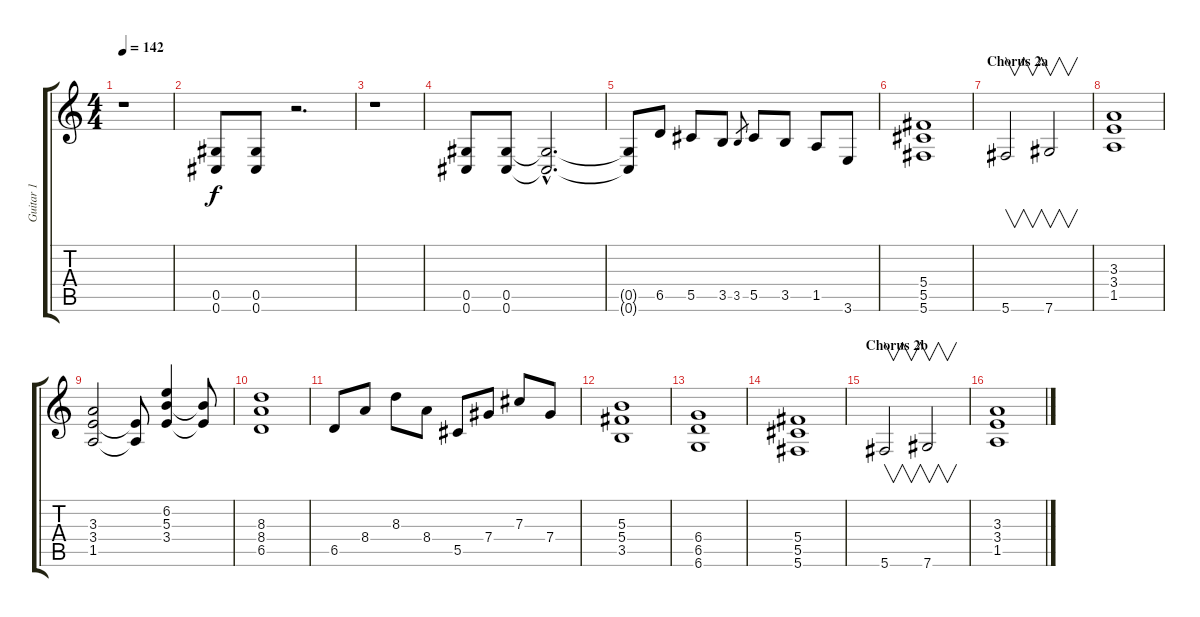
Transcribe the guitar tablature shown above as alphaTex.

\track ("Guitar 1" "Guitar 1") {instrument distortionguitar}
\staff {score tabs}
\tuning (Eb4 Bb3 Gb3 Db3 Ab2 Db2) {hide}
\ts (4 4)
\tempo 142
\clef g2
\ks c
r.1{dy f} |
(0.5 0.6).8 (0.5 0.6).8 r.2{d} |
r.1 |
(0.5 0.6).8 (0.5 0.6).8 (0.5{hac t} 0.6{hac t}).2{d} |
(0.5{t} 0.6{t}).8 6.5.8 5.5.8 3.5.8 3.5.8{gr} 5.5.8 3.5.8 1.5.8 3.6.8 |
(5.4 5.5 5.6).1 |
\section ("" "Chorus 2a")
5.6.2{v} 7.6.2{v} |
(3.3 3.4 1.5).1 |
(3.3 3.4 1.5).2 (3.4{t} 1.5{t}).8 (6.2 5.3 3.4).4 (5.3{t} 3.4{t}).8 |
(8.3 8.4 6.5).1 |
6.5.8 8.4.8 8.3.8 8.4.8 5.5.8 7.4.8 7.3.8 7.4.8 |
(5.3 5.4 3.5).1 |
(6.4 6.5 6.6).1 |
(5.4 5.5 5.6).1 |
\section ("" "Chorus 2b")
5.6.2{v} 7.6.2{v} |
(3.3 3.4 1.5).1
